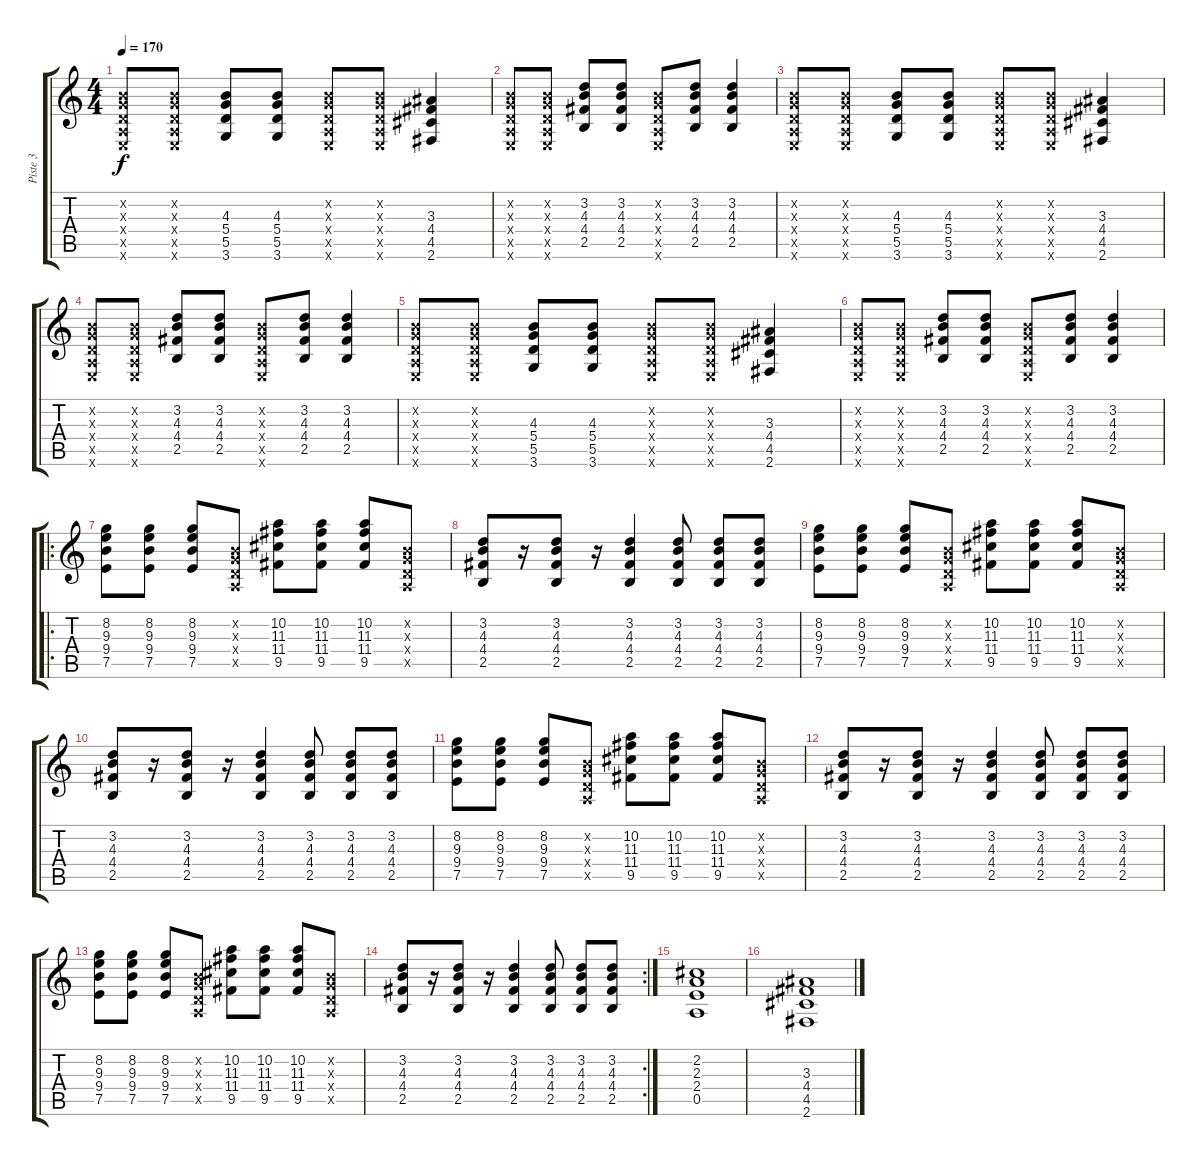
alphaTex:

\track ("Piste 3" "Piste 3") {instrument overdrivenguitar}
\staff {score tabs}
\tuning (E4 B3 G3 D3 A2 E2) {hide}
\ts (4 4)
\tempo 170
\clef g2
\ks c
(0.2{x} 0.3{x} 0.4{x} 0.5{x} 0.6{x}).8{dy f} (0.2{x} 0.3{x} 0.4{x} 0.5{x} 0.6{x}).8 (4.3 5.4 5.5 3.6).8 (4.3 5.4 5.5 3.6).8 (0.2{x} 0.3{x} 0.4{x} 0.5{x} 0.6{x}).8 (0.2{x} 0.3{x} 0.4{x} 0.5{x} 0.6{x}).8 (3.3 4.4 4.5 2.6).4 |
(0.2{x} 0.3{x} 0.4{x} 0.5{x} 0.6{x}).8 (0.2{x} 0.3{x} 0.4{x} 0.5{x} 0.6{x}).8 (3.2 4.3 4.4 2.5).8 (3.2 4.3 4.4 2.5).8 (0.2{x} 0.3{x} 0.4{x} 0.5{x} 0.6{x}).8 (3.2 4.3 4.4 2.5).8 (3.2 4.3 4.4 2.5).4 |
(0.2{x} 0.3{x} 0.4{x} 0.5{x} 0.6{x}).8 (0.2{x} 0.3{x} 0.4{x} 0.5{x} 0.6{x}).8 (4.3 5.4 5.5 3.6).8 (4.3 5.4 5.5 3.6).8 (0.2{x} 0.3{x} 0.4{x} 0.5{x} 0.6{x}).8 (0.2{x} 0.3{x} 0.4{x} 0.5{x} 0.6{x}).8 (3.3 4.4 4.5 2.6).4 |
(0.2{x} 0.3{x} 0.4{x} 0.5{x} 0.6{x}).8 (0.2{x} 0.3{x} 0.4{x} 0.5{x} 0.6{x}).8 (3.2 4.3 4.4 2.5).8 (3.2 4.3 4.4 2.5).8 (0.2{x} 0.3{x} 0.4{x} 0.5{x} 0.6{x}).8 (3.2 4.3 4.4 2.5).8 (3.2 4.3 4.4 2.5).4 |
(0.2{x} 0.3{x} 0.4{x} 0.5{x} 0.6{x}).8 (0.2{x} 0.3{x} 0.4{x} 0.5{x} 0.6{x}).8 (4.3 5.4 5.5 3.6).8 (4.3 5.4 5.5 3.6).8 (0.2{x} 0.3{x} 0.4{x} 0.5{x} 0.6{x}).8 (0.2{x} 0.3{x} 0.4{x} 0.5{x} 0.6{x}).8 (3.3 4.4 4.5 2.6).4 |
(0.2{x} 0.3{x} 0.4{x} 0.5{x} 0.6{x}).8 (0.2{x} 0.3{x} 0.4{x} 0.5{x} 0.6{x}).8 (3.2 4.3 4.4 2.5).8 (3.2 4.3 4.4 2.5).8 (0.2{x} 0.3{x} 0.4{x} 0.5{x} 0.6{x}).8 (3.2 4.3 4.4 2.5).8 (3.2 4.3 4.4 2.5).4 |
\ro
(8.2 9.3 9.4 7.5).8 (8.2 9.3 9.4 7.5).8 (8.2 9.3 9.4 7.5).8 (0.2{x} 0.3{x} 0.4{x} 0.5{x}).8 (10.2 11.3 11.4 9.5).8 (10.2 11.3 11.4 9.5).8 (10.2 11.3 11.4 9.5).8 (0.2{x} 0.3{x} 0.4{x} 0.5{x}).8 |
(3.2 4.3 4.4 2.5).8 r.16 (3.2 4.3 4.4 2.5).8 r.16 (3.2 4.3 4.4 2.5).4 (3.2 4.3 4.4 2.5).8 (3.2 4.3 4.4 2.5).8 (3.2 4.3 4.4 2.5).8 |
(8.2 9.3 9.4 7.5).8 (8.2 9.3 9.4 7.5).8 (8.2 9.3 9.4 7.5).8 (0.2{x} 0.3{x} 0.4{x} 0.5{x}).8 (10.2 11.3 11.4 9.5).8 (10.2 11.3 11.4 9.5).8 (10.2 11.3 11.4 9.5).8 (0.2{x} 0.3{x} 0.4{x} 0.5{x}).8 |
(3.2 4.3 4.4 2.5).8 r.16 (3.2 4.3 4.4 2.5).8 r.16 (3.2 4.3 4.4 2.5).4 (3.2 4.3 4.4 2.5).8 (3.2 4.3 4.4 2.5).8 (3.2 4.3 4.4 2.5).8 |
(8.2 9.3 9.4 7.5).8 (8.2 9.3 9.4 7.5).8 (8.2 9.3 9.4 7.5).8 (0.2{x} 0.3{x} 0.4{x} 0.5{x}).8 (10.2 11.3 11.4 9.5).8 (10.2 11.3 11.4 9.5).8 (10.2 11.3 11.4 9.5).8 (0.2{x} 0.3{x} 0.4{x} 0.5{x}).8 |
(3.2 4.3 4.4 2.5).8 r.16 (3.2 4.3 4.4 2.5).8 r.16 (3.2 4.3 4.4 2.5).4 (3.2 4.3 4.4 2.5).8 (3.2 4.3 4.4 2.5).8 (3.2 4.3 4.4 2.5).8 |
(8.2 9.3 9.4 7.5).8 (8.2 9.3 9.4 7.5).8 (8.2 9.3 9.4 7.5).8 (0.2{x} 0.3{x} 0.4{x} 0.5{x}).8 (10.2 11.3 11.4 9.5).8 (10.2 11.3 11.4 9.5).8 (10.2 11.3 11.4 9.5).8 (0.2{x} 0.3{x} 0.4{x} 0.5{x}).8 |
\rc 2
(3.2 4.3 4.4 2.5).8 r.16 (3.2 4.3 4.4 2.5).8 r.16 (3.2 4.3 4.4 2.5).4 (3.2 4.3 4.4 2.5).8 (3.2 4.3 4.4 2.5).8 (3.2 4.3 4.4 2.5).8 |
(2.2 2.3 2.4 0.5).1 |
(3.3 4.4 4.5 2.6).1
